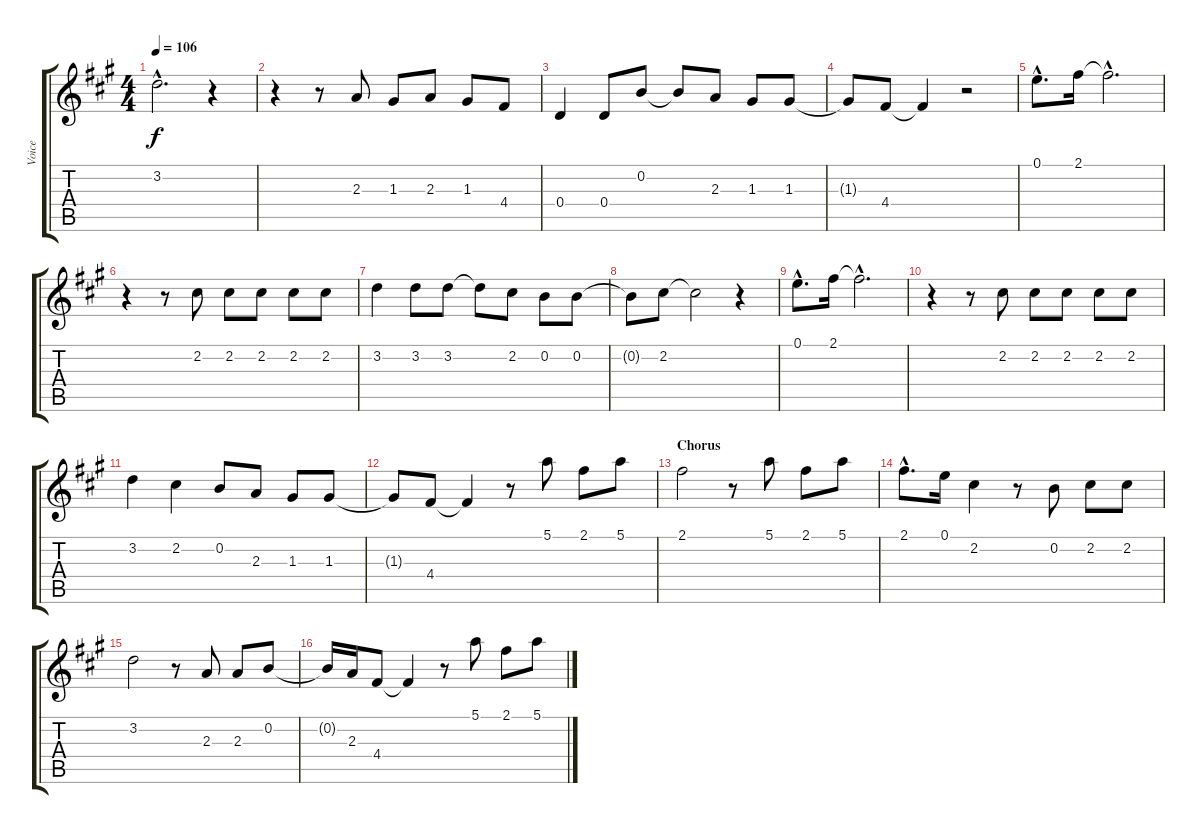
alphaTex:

\track ("Voice" "Voice") {instrument overdrivenguitar}
\staff {score tabs}
\tuning (E4 B3 G3 D3 A2 E2) {hide}
\ts (4 4)
\tempo 106
\clef g2
\ks a
3.2{hac t}.2{d dy f} r.4 |
r.4 r.8 2.3.8 1.3.8 2.3.8 1.3.8 4.4.8 |
0.4.4 0.4.8 0.2.8 0.2{t}.8 2.3.8 1.3.8 1.3.8 |
1.3{t}.8 4.4.8 4.4{t}.4 r.2 |
0.1{hac}.8{d} 2.1.16 2.1{hac t}.2{d} |
r.4 r.8 2.2.8 2.2.8 2.2.8 2.2.8 2.2.8 |
3.2.4 3.2.8 3.2.8 3.2{t}.8 2.2.8 0.2.8 0.2.8 |
0.2{t}.8 2.2.8 2.2{t}.2 r.4 |
0.1{hac}.8{d} 2.1.16 2.1{hac t}.2{d} |
r.4 r.8 2.2.8 2.2.8 2.2.8 2.2.8 2.2.8 |
3.2.4 2.2.4 0.2.8 2.3.8 1.3.8 1.3.8 |
1.3{t}.8 4.4.8 4.4{t}.4 r.8 5.1.8 2.1.8 5.1.8 |
\section ("" "Chorus")
2.1.2 r.8 5.1.8 2.1.8 5.1.8 |
2.1{hac}.8{d} 0.1.16 2.2.4 r.8 0.2.8 2.2.8 2.2.8 |
3.2.2 r.8 2.3.8 2.3.8 0.2.8 |
0.2{t}.16 2.3.16 4.4.8 4.4{t}.4 r.8 5.1.8 2.1.8 5.1.8
